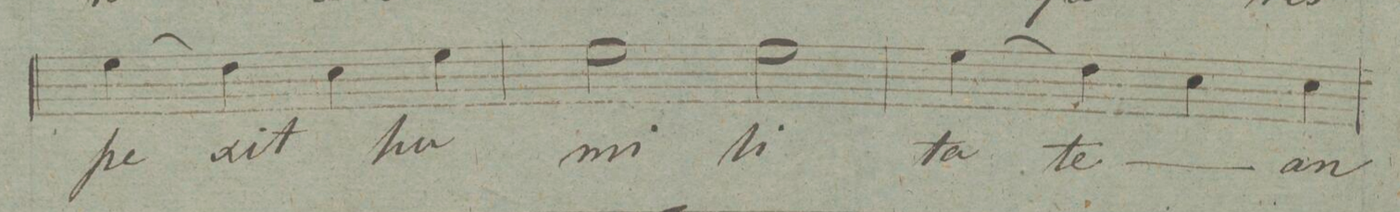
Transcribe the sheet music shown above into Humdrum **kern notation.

**kern	**text	**dynam
*I"Alto.	*	*
*clefC3	*	*
*k[]	*	*
*met(c|)	*	*
*M2/2	*	*
(4f\	-pe-	.
4e\)	.	.
4d\	-xit	.
4f\	hu-	.
=32	=32	=32
2f\	-mi-	.
2f\	-li-	.
=33	=33	=33
(4f\	-ta-	.
4e\)	.	.
4d\	-te	.
4d\	an-	.
=34	=34	=34
*-	*-	*-
